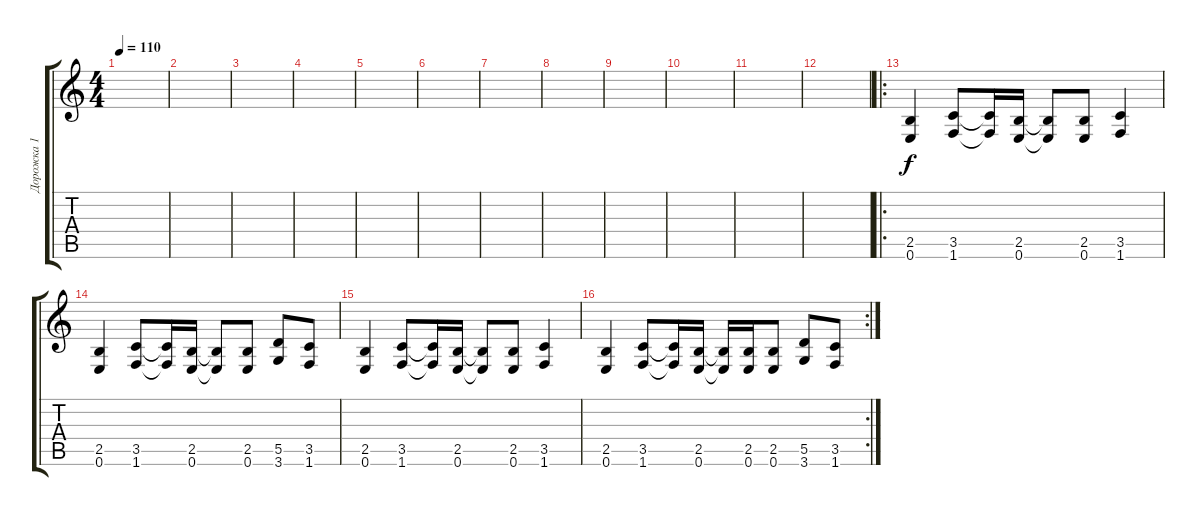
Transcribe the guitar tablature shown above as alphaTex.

\track ("Дорожка 1" "Дорожка 1") {instrument distortionguitar}
\staff {score tabs}
\tuning (E4 B3 G3 D3 A2 E2) {hide}
\ts (4 4)
\tempo 110
\clef g2
\ks c
|
|
|
|
|
|
|
|
|
|
|
|
\ro
(2.5 0.6).4 (3.5 1.6).8 (3.5{t} 1.6{t}).16 (2.5 0.6).16 (2.5{t} 0.6{t}).8 (2.5 0.6).8 (3.5 1.6).4 |
(2.5 0.6).4 (3.5 1.6).8 (3.5{t} 1.6{t}).16 (2.5 0.6).16 (2.5{t} 0.6{t}).8 (2.5 0.6).8 (5.5 3.6).8 (3.5 1.6).8 |
(2.5 0.6).4 (3.5 1.6).8 (3.5{t} 1.6{t}).16 (2.5 0.6).16 (2.5{t} 0.6{t}).8 (2.5 0.6).8 (3.5 1.6).4 |
\rc 2
(2.5 0.6).4 (3.5 1.6).8 (3.5{t} 1.6{t}).16 (2.5 0.6).16 (2.5{t} 0.6{t}).16 (2.5 0.6).16 (2.5 0.6).8 (5.5 3.6).8 (3.5 1.6).8
